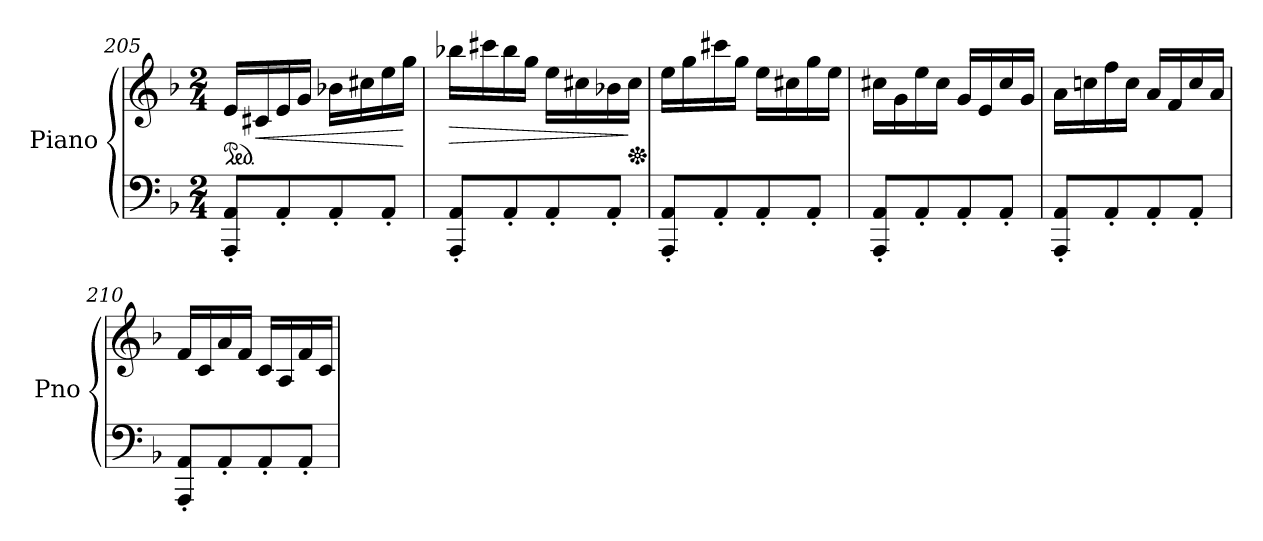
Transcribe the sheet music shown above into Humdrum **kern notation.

**kern	**kern	**dynam
*part1	*part1	*part1
*staff2	*staff1	*staff1/2
*I"Piano	*	*
*I'Pno	*	*
*clefF4	*clefG2	*
*k[b-]	*k[b-]	*
*M2/4	*M2/4	*
*	*ped	*
=205	=205	=205
8AAA/' 8AA/'L	16e/LL	.
!	!	!LO:HP:b
.	16c#X/	<
8AA'/	16e/	.
.	16g/JJ	.
8AA'/	16b-X\LL	.
.	16cc#X\	.
8AA'/J	16ee\	.
.	16gg\JJ	[
=206	=206	=206
!	!	!LO:HP:b
8AAA/' 8AA/'L	16bb-X\LL	>
.	16ccc#X\	.
8AA'/	16bb-\	.
.	16gg\JJ	.
8AA'/	16ee\LL	.
.	16cc#X\	.
8AA'/J	16b-X\	.
*	*Xped	*
.	16cc#\JJ	]
=207	=207	=207
8AAA/' 8AA/'L	16ee\LL	.
.	16gg\	.
8AA'/	16ccc#X\	.
.	16gg\JJ	.
8AA'/	16ee\LL	.
.	16cc#X\	.
8AA'/J	16gg\	.
.	16ee\JJ	.
=208	=208	=208
8AAA/' 8AA/'L	16cc#X\LL	.
.	16g\	.
8AA'/	16ee\	.
.	16cc#\JJ	.
8AA'/	16g/LL	.
.	16e/	.
8AA'/J	16cc#/	.
.	16g/JJ	.
!!LO:LB:g=z
=209	=209	=209
8AAA/' 8AA/'L	16a\LL	.
.	16ccn\	.
8AA'/	16ff\	.
.	16cc\JJ	.
8AA'/	16a/LL	.
.	16f/	.
8AA'/J	16cc/	.
.	16a/JJ	.
=210	=210	=210
8AAA/' 8AA/'L	16f/LL	.
.	16c/	.
8AA'/	16a/	.
.	16f/JJ	.
8AA'/	16c/LL	.
.	16A/	.
8AA'/J	16f/	.
.	16c/JJ	.
=	=	=
*-	*-	*-
